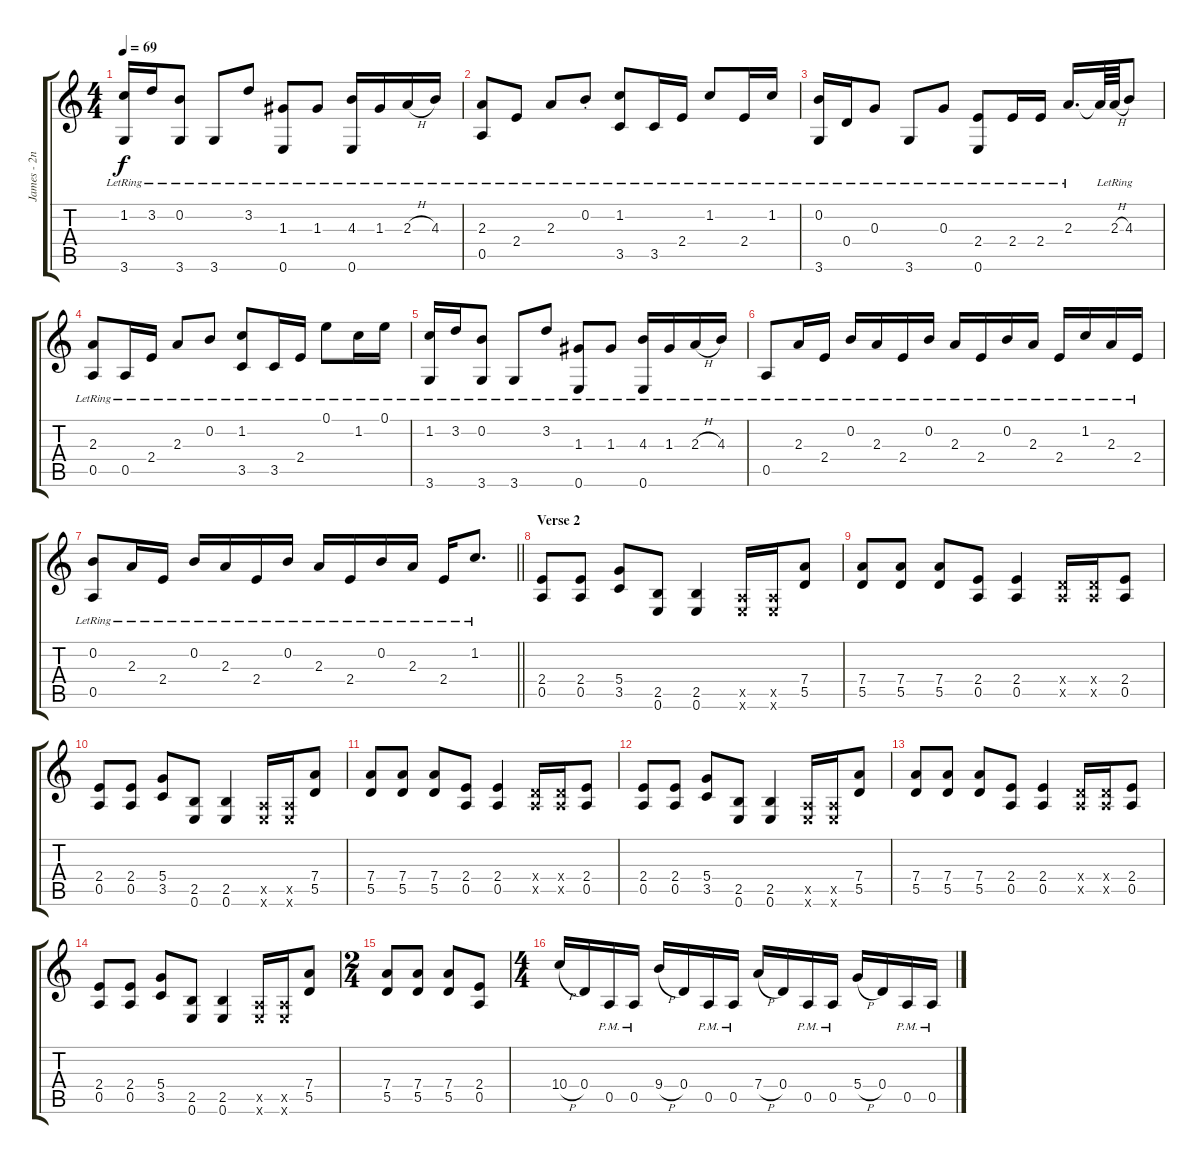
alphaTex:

\track ("James - 2nd Acoustic/Distortion" "James - 2n") {instrument acousticguitarnylon}
\staff {score tabs}
\tuning (E4 B3 G3 D3 A2 E2) {hide}
\ts (4 4)
\tempo 69
\clef g2
\ks c
(1.2{lr} 3.6{lr}).16{dy f} 3.2{lr}.16 (0.2{lr} 3.6{lr}).8 3.6{lr}.8 3.2{lr}.8 (1.3{lr} 0.6{lr}).8 1.3{lr}.8 (4.3{lr} 0.6{lr}).16 1.3{lr}.16 2.3{h lr}.16 4.3{lr}.16 |
(2.3{lr} 0.5{lr}).8 2.4{lr}.8 2.3{lr}.8 0.2{st lr}.8 (1.2{lr} 3.5{lr}).8 3.5{lr}.16 2.4{lr}.16 1.2{lr}.8 2.4{lr}.16 1.2{lr}.16 |
(0.2{lr} 3.6{lr}).16 0.4{lr}.16 0.3{lr}.8 3.6{lr}.8 0.3{lr}.8 (2.4{lr} 0.6{lr}).8 2.4{lr}.16 2.4{lr}.16 2.3{lr}.16{d} 2.3{t}.64 2.3{h lr}.64 4.3{lr}.8 |
(2.3{lr} 0.5{lr}).8 0.5{lr}.16 2.4{lr}.16 2.3{lr}.8 0.2{lr}.8 (1.2{lr} 3.5{lr}).8 3.5{lr}.16 2.4{lr}.16 0.1{lr}.8 1.2{lr}.16 0.1{lr}.16 |
(1.2{lr} 3.6{lr}).16 3.2{lr}.16 (0.2{lr} 3.6{lr}).8 3.6{lr}.8 3.2{lr}.8 (1.3{lr} 0.6{lr}).8 1.3{lr}.8 (4.3{lr} 0.6{lr}).16 1.3{lr}.16 2.3{h lr}.16 4.3{lr}.16 |
0.5{lr}.8 2.3{lr}.16 2.4{lr}.16 0.2{lr}.16 2.3{lr}.16 2.4{lr}.16 0.2{lr}.16 2.3{lr}.16 2.4{lr}.16 0.2{lr}.16 2.3{lr}.16 2.4{lr}.16 1.2{lr}.16 2.3{lr}.16 2.4{lr}.16 |
\barLineRight lightlight
(0.2{lr} 0.5{lr}).8 2.3{lr}.16 2.4{lr}.16 0.2{lr}.16 2.3{lr}.16 2.4{lr}.16 0.2{lr}.16 2.3{lr}.16 2.4{lr}.16 0.2{lr}.16 2.3{lr}.16 2.4{lr}.16 1.2{lr}.8{d} |
\section ("" "Verse 2")
(2.4 0.5).8{volume 12 instrument distortionguitar} (2.4 0.5).8 (5.4 3.5).8 (2.5 0.6).8 (2.5 0.6).4 (0.5{x} 0.6{x}).16 (0.5{x} 0.6{x}).16 (7.4 5.5).8 |
(7.4 5.5).8 (7.4 5.5).8 (7.4 5.5).8 (2.4 0.5).8 (2.4 0.5).4 (0.4{x} 0.5{x}).16 (0.4{x} 0.5{x}).16 (2.4 0.5).8 |
(2.4 0.5).8 (2.4 0.5).8 (5.4 3.5).8 (2.5 0.6).8 (2.5 0.6).4 (0.5{x} 0.6{x}).16 (0.5{x} 0.6{x}).16 (7.4 5.5).8 |
(7.4 5.5).8 (7.4 5.5).8 (7.4 5.5).8 (2.4 0.5).8 (2.4 0.5).4 (0.4{x} 0.5{x}).16 (0.4{x} 0.5{x}).16 (2.4 0.5).8 |
(2.4 0.5).8 (2.4 0.5).8 (5.4 3.5).8 (2.5 0.6).8 (2.5 0.6).4 (0.5{x} 0.6{x}).16 (0.5{x} 0.6{x}).16 (7.4 5.5).8 |
(7.4 5.5).8 (7.4 5.5).8 (7.4 5.5).8 (2.4 0.5).8 (2.4 0.5).4 (0.4{x} 0.5{x}).16 (0.4{x} 0.5{x}).16 (2.4 0.5).8 |
(2.4 0.5).8 (2.4 0.5).8 (5.4 3.5).8 (2.5 0.6).8 (2.5 0.6).4 (0.5{x} 0.6{x}).16 (0.5{x} 0.6{x}).16 (7.4 5.5).8 |
\ts (2 4)
(7.4 5.5).8 (7.4 5.5).8 (7.4 5.5).8 (2.4 0.5).8 |
\ts (4 4)
10.4{h}.16 0.4.16 0.5{pm}.16 0.5{pm}.16 9.4{h}.16 0.4.16 0.5{pm}.16 0.5{pm}.16 7.4{h}.16 0.4.16 0.5{pm}.16 0.5{pm}.16 5.4{h}.16 0.4.16 0.5{pm}.16 0.5{pm}.16
